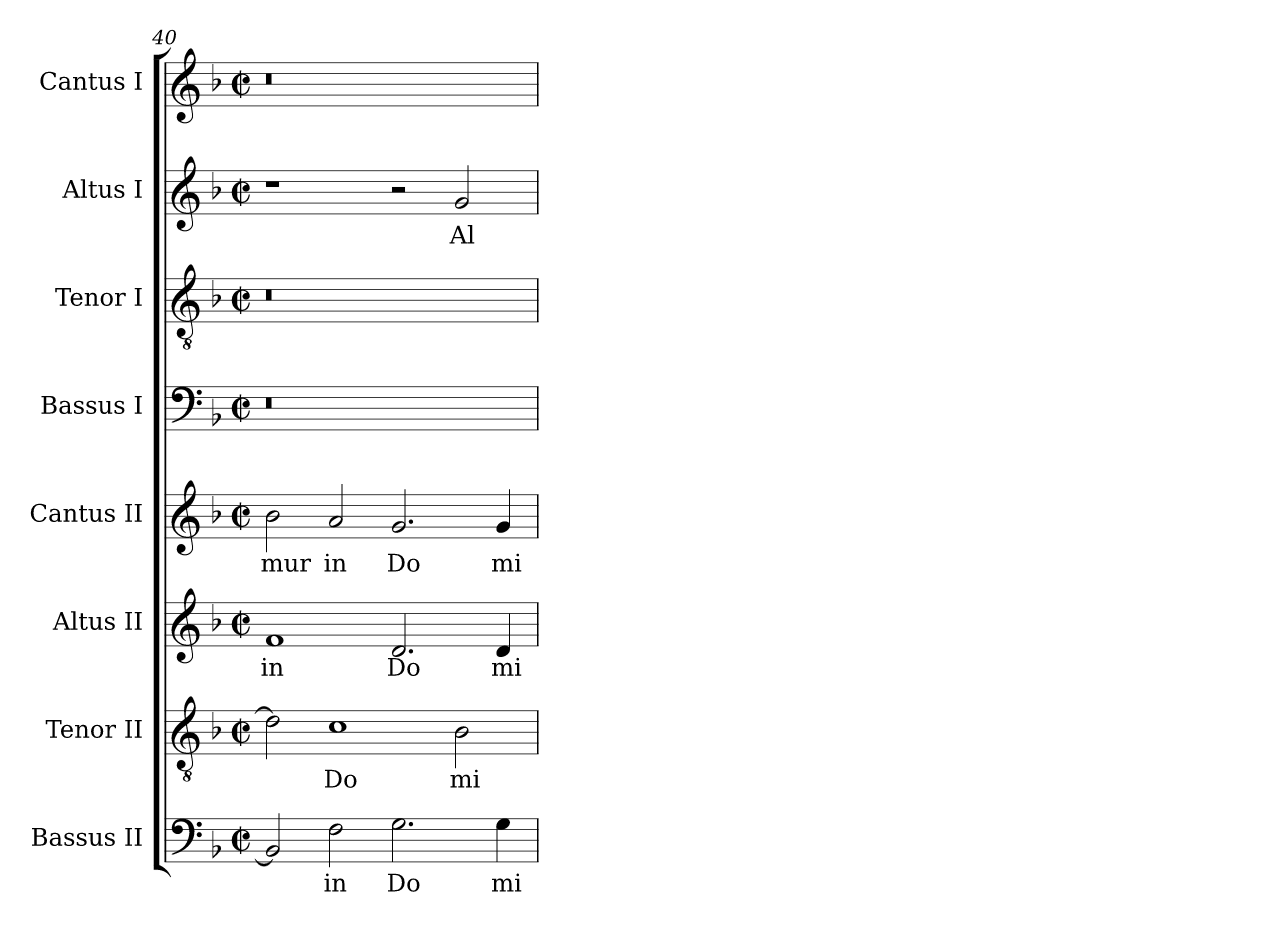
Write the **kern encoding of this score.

**kern	**text	**kern	**text	**kern	**text	**kern	**text	**kern	**kern	**kern	**text	**kern
*part8	*part8	*part7	*part7	*part6	*part6	*part5	*part5	*part4	*part3	*part2	*part2	*part1
*staff8	*staff8	*staff7	*staff7	*staff6	*staff6	*staff5	*staff5	*staff4	*staff3	*staff2	*staff2	*staff1
*I"Bassus II	*	*I"Tenor II	*	*I"Altus II	*	*I"Cantus II	*	*I"Bassus I	*I"Tenor I	*I"Altus I	*	*I"Cantus I
*clefF4	*	*clefGv2	*	*clefG2	*	*clefG2	*	*clefF4	*clefGv2	*clefG2	*	*clefG2
*k[b-]	*	*k[b-]	*	*k[b-]	*	*k[b-]	*	*k[b-]	*k[b-]	*k[b-]	*	*k[b-]
*F:	*	*F:	*	*F:	*	*F:	*	*F:	*F:	*F:	*	*F:
*M2/2	*	*M2/2	*	*M2/2	*	*M2/2	*	*M2/2	*M2/2	*M2/2	*	*M2/2
*met(c|)	*	*met(c|)	*	*met(c|)	*	*met(c|)	*	*met(c|)	*met(c|)	*met(c|)	*	*met(c|)
=40	=40	=40	=40	=40	=40	=40	=40	=40	=40	=40	=40	=40
!	!	!	!	!	!LO:LY:b:cj	!	!LO:LY:b:cj	!	!	!	!	!
2BB-/]	.	2d\]	.	1f	in	2b-\	mur	0r	0r	1r	.	0r
!	!LO:LY:b:cj	!	!LO:LY:b:cj	!	!	!	!LO:LY:b:cj	!	!	!	!	!
2F\	in	1c	Do	.	.	2a/	in	.	.	.	.	.
!	!LO:LY:b:cj	!	!	!	!LO:LY:b:cj	!	!LO:LY:b:cj	!	!	!	!	!
2.G\	Do	.	.	2.d/	Do	2.g/	Do	.	.	2r	.	.
!	!	!	!LO:LY:b:cj	!	!	!	!	!	!	!	!LO:LY:b:cj	!
.	.	2B-\	mi	.	.	.	.	.	.	2g/	Al-	.
!	!LO:LY:b:cj	!	!	!	!LO:LY:b:cj	!	!LO:LY:b:cj	!	!	!	!	!
4G\	mi	.	.	4d/	mi	4g/	mi	.	.	.	.	.
=	=	=	=	=	=	=	=	=	=	=	=	=
*-	*-	*-	*-	*-	*-	*-	*-	*-	*-	*-	*-	*-
